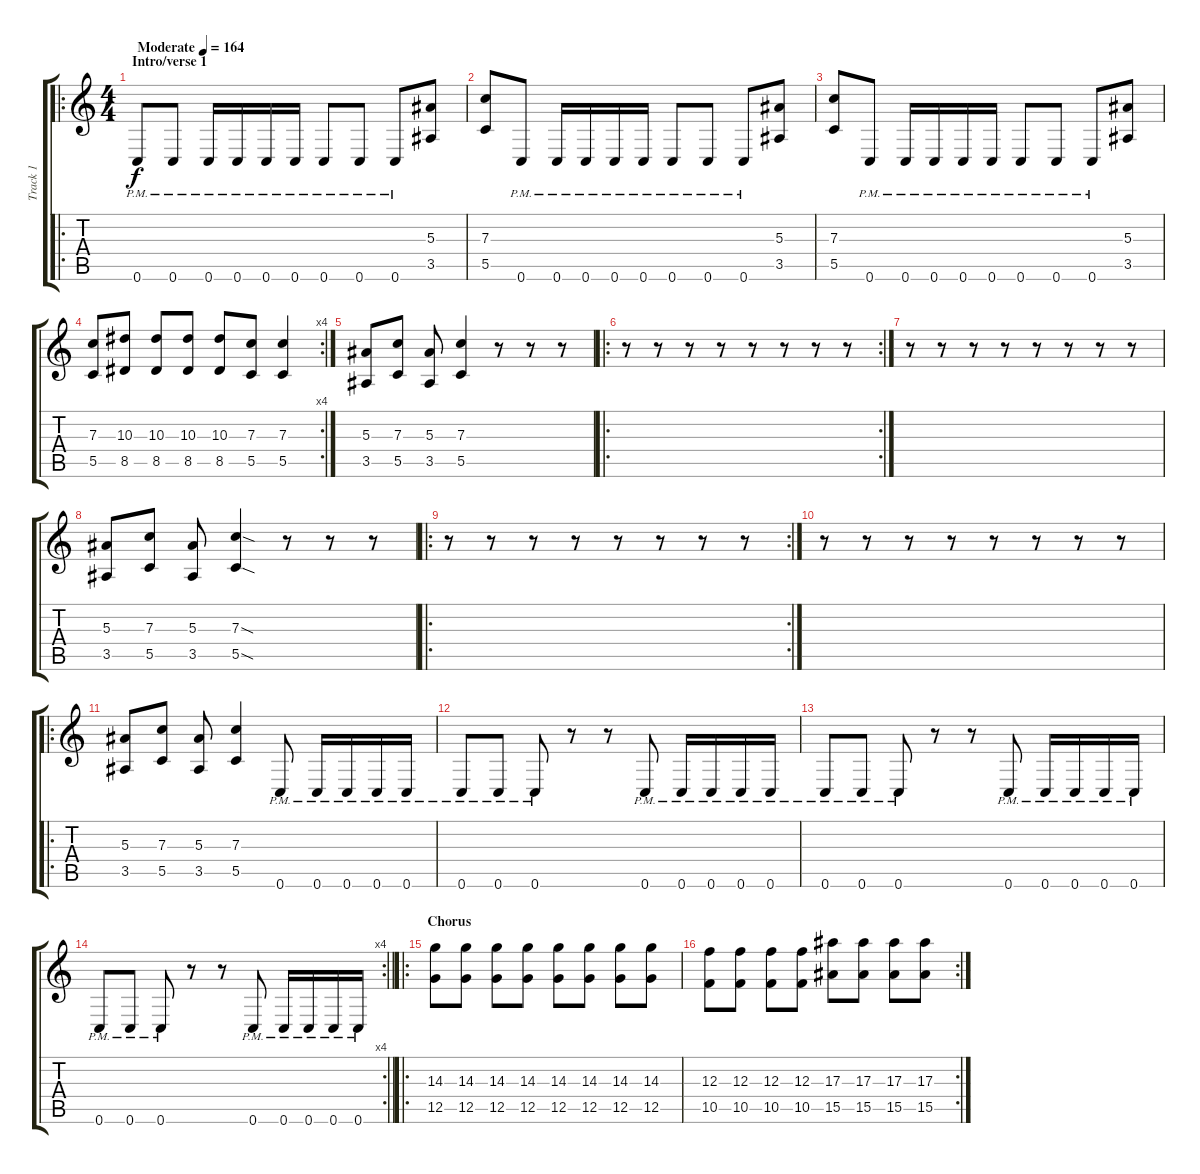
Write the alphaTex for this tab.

\track ("Track 1" "Track 1") {instrument distortionguitar}
\staff {score tabs}
\tuning (D4 A3 F3 C3 G2 C2) {hide}
\ro
\ts (4 4)
\section ("" "Intro/verse 1")
\tempo (164 "Moderate")
\clef g2
\ks c
0.6{pm}.8{dy f instrument distortionguitar} 0.6{pm}.8 0.6{pm}.16 0.6{pm}.16 0.6{pm}.16 0.6{pm}.16 0.6{pm}.8 0.6{pm}.8 0.6{pm}.8 (5.3 3.5).8 |
(7.3 5.5).8 0.6{pm}.8 0.6{pm}.16 0.6{pm}.16 0.6{pm}.16 0.6{pm}.16 0.6{pm}.8 0.6{pm}.8 0.6{pm}.8 (5.3 3.5).8 |
(7.3 5.5).8 0.6{pm}.8 0.6{pm}.16 0.6{pm}.16 0.6{pm}.16 0.6{pm}.16 0.6{pm}.8 0.6{pm}.8 0.6{pm}.8 (5.3 3.5).8 |
\rc 4
(7.3 5.5).8 (10.3 8.5).8 (10.3 8.5).8 (10.3 8.5).8 (10.3 8.5).8 (7.3 5.5).8 (7.3 5.5).4 |
(5.3 3.5).8 (7.3 5.5).8 (5.3 3.5).8 (7.3 5.5).4 r.8 r.8 r.8 |
\ro
\rc 2
r.8 r.8 r.8 r.8 r.8 r.8 r.8 r.8 |
r.8 r.8 r.8 r.8 r.8 r.8 r.8 r.8 |
(5.3 3.5).8 (7.3 5.5).8 (5.3 3.5).8 (7.3{sod} 5.5{sod}).4 r.8 r.8 r.8 |
\ro
\rc 2
r.8 r.8 r.8 r.8 r.8 r.8 r.8 r.8 |
r.8 r.8 r.8 r.8 r.8 r.8 r.8 r.8 |
\ro
(5.3 3.5).8 (7.3 5.5).8 (5.3 3.5).8 (7.3 5.5).4 0.6{pm}.8 0.6{pm}.16 0.6{pm}.16 0.6{pm}.16 0.6{pm}.16 |
0.6{pm}.8 0.6{pm}.8 0.6{pm}.8 r.8 r.8 0.6{pm}.8 0.6{pm}.16 0.6{pm}.16 0.6{pm}.16 0.6{pm}.16 |
0.6{pm}.8 0.6{pm}.8 0.6{pm}.8 r.8 r.8 0.6{pm}.8 0.6{pm}.16 0.6{pm}.16 0.6{pm}.16 0.6{pm}.16 |
\rc 4
\barLineRight lightlight
0.6{pm}.8 0.6{pm}.8 0.6{pm}.8 r.8 r.8 0.6{pm}.8 0.6{pm}.16 0.6{pm}.16 0.6{pm}.16 0.6{pm}.16 |
\ro
\section ("" "Chorus")
(14.3 12.5).8 (14.3 12.5).8 (14.3 12.5).8 (14.3 12.5).8 (14.3 12.5).8 (14.3 12.5).8 (14.3 12.5).8 (14.3 12.5).8 |
\rc 2
(12.3 10.5).8 (12.3 10.5).8 (12.3 10.5).8 (12.3 10.5).8 (17.3 15.5).8 (17.3 15.5).8 (17.3 15.5).8 (17.3 15.5).8
